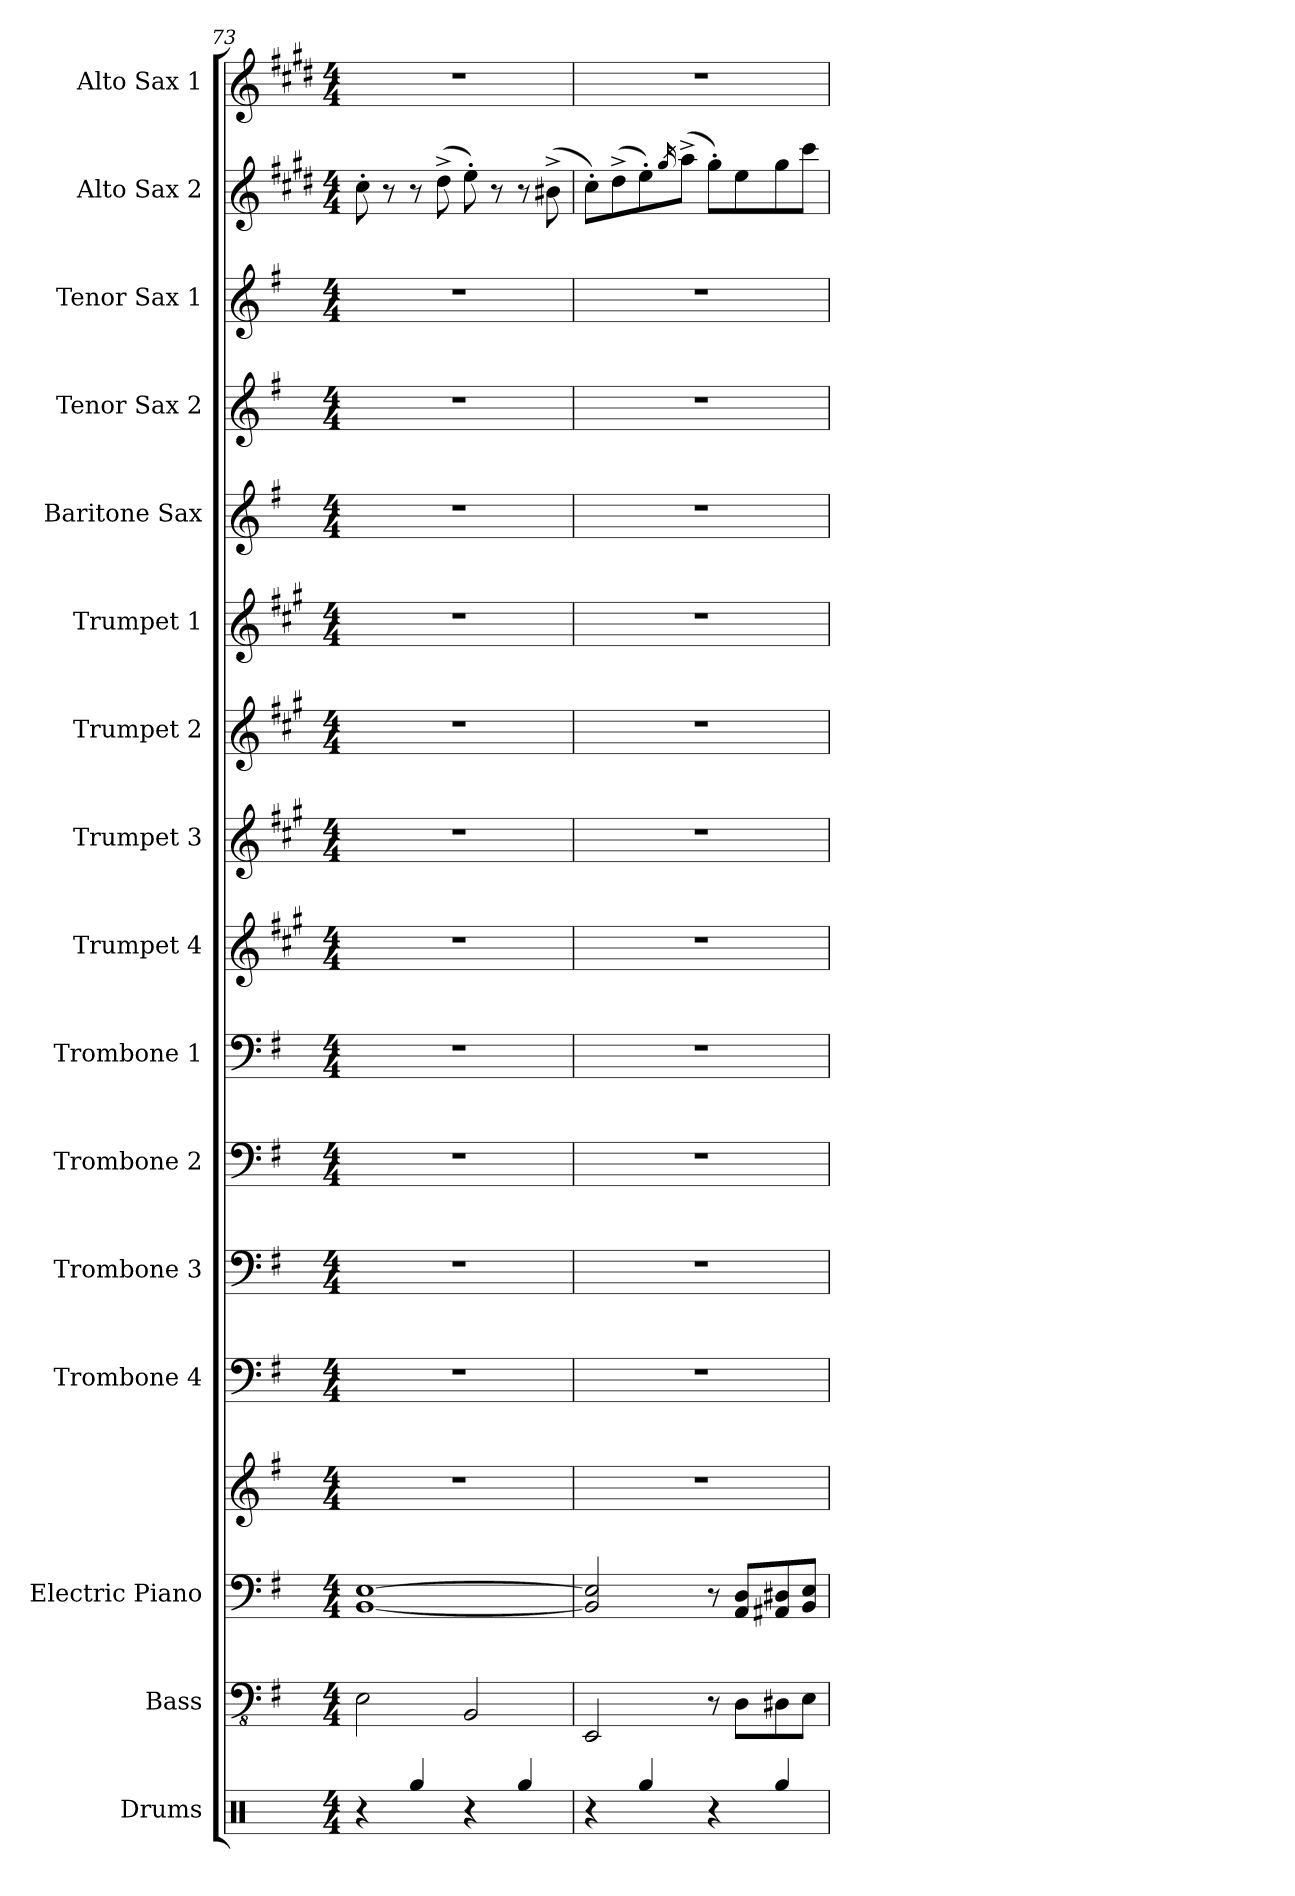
**kern	**kern	**kern	**kern	**kern	**kern	**kern	**kern	**kern	**kern	**kern	**kern	**kern	**kern	**kern	**kern	**kern
*part16	*part15	*part14	*part14	*part13	*part12	*part11	*part10	*part9	*part8	*part7	*part6	*part5	*part4	*part3	*part2	*part1
*staff17	*staff16	*staff15	*staff14	*staff13	*staff12	*staff11	*staff10	*staff9	*staff8	*staff7	*staff6	*staff5	*staff4	*staff3	*staff2	*staff1
*I"Drums	*I"Bass	*I"Electric Piano	*	*I"Trombone 4	*I"Trombone 3	*I"Trombone 2	*I"Trombone 1	*I"Trumpet 4	*I"Trumpet 3	*I"Trumpet 2	*I"Trumpet 1	*I"Baritone Sax	*I"Tenor Sax 2	*I"Tenor Sax 1	*I"Alto Sax 2	*I"Alto Sax 1
*I'Drums	*I'Bass	*I'E. Piano	*	*I'Tbn. 4	*I'Tbn. 3	*I'Tbn. 2	*I'Tbn. 1	*I'Tpt. 4	*I'Tpt. 3	*I'Tpt. 2	*I'Tpt. 1	*I'Bari	*I'Tenor 2	*I'Tenor 1	*I'Alto 2	*I'Alto 1
!!LO:PB:g=z
*clefX	*clefFv4	*clefF4	*clefG2	*clefF4	*clefF4	*clefF4	*clefF4	*clefG2	*clefG2	*clefG2	*clefG2	*clefG2	*clefG2	*clefG2	*clefG2	*clefG2
*	*	*	*	*	*	*	*	*ITrd1c2	*ITrd1c2	*ITrd1c2	*ITrd1c2	*ITrd12c21	*ITrd8c14	*ITrd8c14	*ITrd5c9	*ITrd5c9
*k[]	*k[f#]	*k[f#]	*k[f#]	*k[f#]	*k[f#]	*k[f#]	*k[f#]	*k[f#]	*k[f#]	*k[f#]	*k[f#]	*k[f#]	*k[f#]	*k[f#]	*k[f#]	*k[f#]
*M4/4	*M4/4	*M4/4	*M4/4	*M4/4	*M4/4	*M4/4	*M4/4	*M4/4	*M4/4	*M4/4	*M4/4	*M4/4	*M4/4	*M4/4	*M4/4	*M4/4
=73	=73	=73	=73	=73	=73	=73	=73	=73	=73	=73	=73	=73	=73	=73	=73	=73
4r	2EE\	[1BB [1E	1r	1r	1r	1r	1r	1r	1r	1r	1r	1r	1r	1r	8e'\	1r
.	.	.	.	.	.	.	.	.	.	.	.	.	.	.	8r	.
4Rgg/	.	.	.	.	.	.	.	.	.	.	.	.	.	.	8r	.
.	.	.	.	.	.	.	.	.	.	.	.	.	.	.	(8f#^\	.
4r	2BBB/	.	.	.	.	.	.	.	.	.	.	.	.	.	8g'\)	.
.	.	.	.	.	.	.	.	.	.	.	.	.	.	.	8r	.
4Rgg/	.	.	.	.	.	.	.	.	.	.	.	.	.	.	8r	.
.	.	.	.	.	.	.	.	.	.	.	.	.	.	.	(8d#X^\	.
=74	=74	=74	=74	=74	=74	=74	=74	=74	=74	=74	=74	=74	=74	=74	=74	=74
4r	2EEE/	2BB/] 2E/]	1r	1r	1r	1r	1r	1r	1r	1r	1r	1r	1r	1r	8e'\L)	1r
.	.	.	.	.	.	.	.	.	.	.	.	.	.	.	(8f#^\	.
4Rgg/	.	.	.	.	.	.	.	.	.	.	.	.	.	.	8g'\)	.
.	.	.	.	.	.	.	.	.	.	.	.	.	.	.	16qb/	.
.	.	.	.	.	.	.	.	.	.	.	.	.	.	.	(8cc^\J	.
4r	8r	8r	.	.	.	.	.	.	.	.	.	.	.	.	8b'\L)	.
.	8DD\L	8AA/ 8D/L	.	.	.	.	.	.	.	.	.	.	.	.	8g\	.
4Rgg/	8DD#X\	8AA#X/ 8D#X/	.	.	.	.	.	.	.	.	.	.	.	.	8b\	.
.	8EE\J	8BB/ 8E/J	.	.	.	.	.	.	.	.	.	.	.	.	8ee\J	.
=	=	=	=	=	=	=	=	=	=	=	=	=	=	=	=	=
*-	*-	*-	*-	*-	*-	*-	*-	*-	*-	*-	*-	*-	*-	*-	*-	*-
